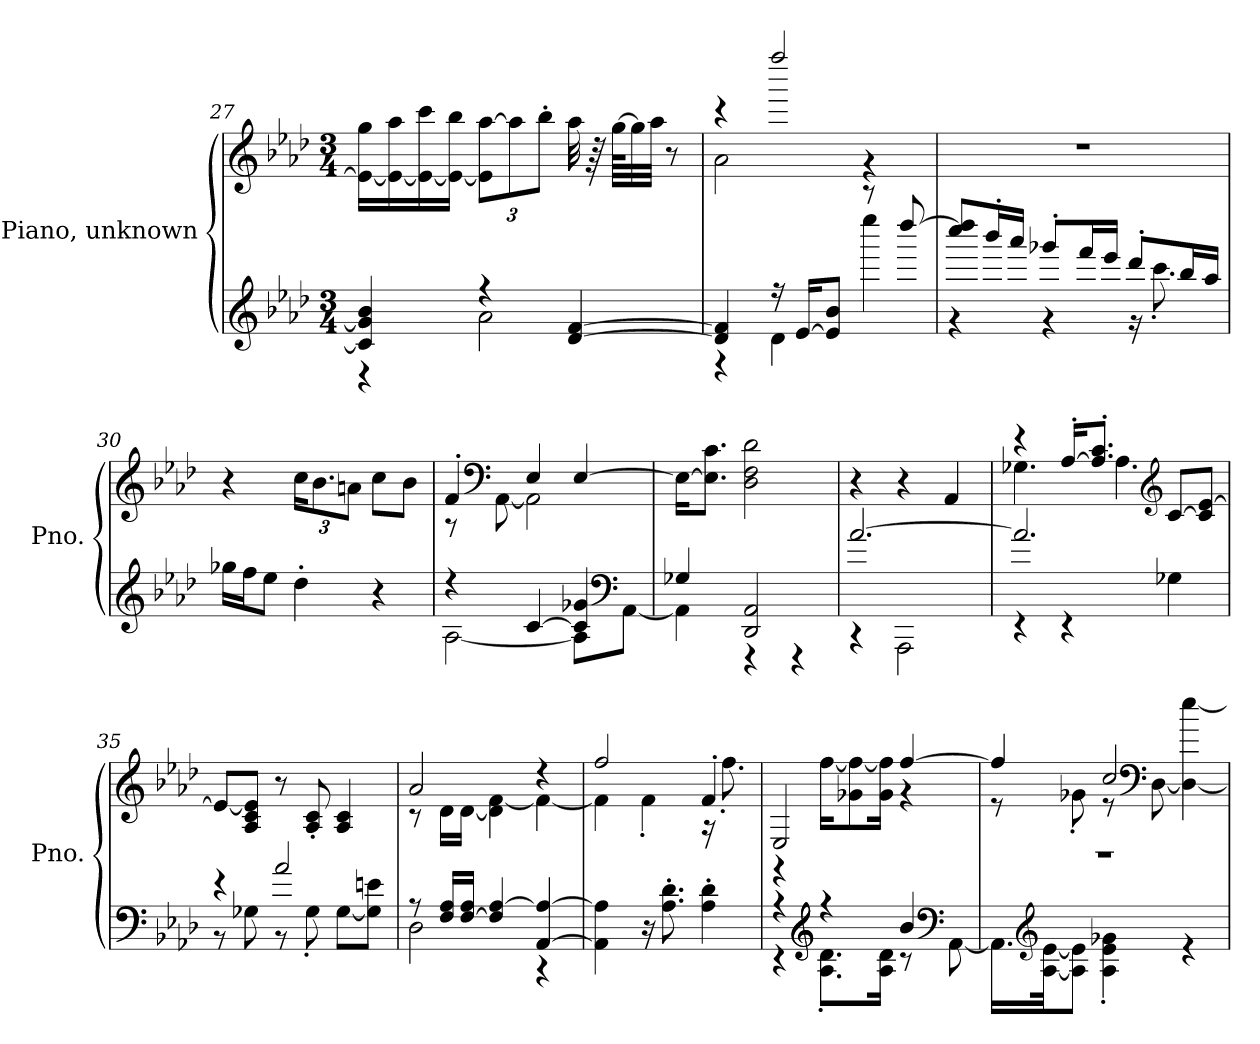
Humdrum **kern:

**kern	**kern
*part1	*part1
*staff2	*staff1
*I"Piano, unknown	*
*I'Pno.	*
*clefG2	*clefG2
*k[b-e-a-d-]	*k[b-e-a-d-]
*M3/4	*M3/4
=27	=27
*^	*
4c/] 4g-/] 4b-/	4r	16e-\_ 16gg\LL
.	.	16e-\_ 16aa-\
.	.	16e-\_ 16ccc\
.	.	16e-\_ 16bb-\JJ
*	*	*Xbrackettup
4r	2a-\	12e-\] [12aa-\L
.	.	12aa-\]
.	.	12bb-'\J
[4d-/ [4f/	.	32aa-\
.	.	64r
.	.	[64gg\KLLL
.	.	32gg\]
.	.	32aa-\JJJ
.	.	8r
!!LO:LB:g=z
=28	=28	=28
*	*	*^
4d-/] 4f/]	4r	4r	2a-\
16r	4d-\	2ffff/	.
[16e-/KL	.	.	.
8e-/] 8b-/J	.	.	.
8r	4eeee-\	.	4r
[8dddd-/	.	.	.
*	*	*v	*v
=29	=29	=29
8cccc/ 8dddd-/]L	4r	2.r
16bbb-'/L	.	.
16aaa-/JJ	.	.
8ggg-X'/L	4r	.
16fff/L	.	.
16eee-/JJ	.	.
8ddd-'/L	16r	.
.	8.ccc'\	.
16bb-/L	.	.
16aa-/JJ	.	.
*v	*v	*
=30	=30
16gg-X\LL	4r
16ff\J	.
8ee-\J	.
4dd-'\	24cc\KL
.	12.b-\
.	12an\J
4r	8cc\L
.	8b-\J
!!LO:PB:g=z
=31	=31
*^	*^
4r	[2A-\	4f'/	8r
*	*	*clefF4	*
.	.	.	[8AA-\
[4c/	.	4E-/	2AA-\]
4c/] 4g-X/	8A-\L]	[4E-/	.
*clefF4	*	*	*
.	[8AA-\J	.	.
*	*	*v	*v
=32	=32	=32
4G-X/	4AA-\]	16E-\KL_
.	.	8.E-\] 8.c\J
2DD-/ 2AA-/	4r	2D-\ 2F\ 2d-\
.	4r	.
=33	=33	=33
[2.a-/	4r	4r
.	2AAA-\	4r
.	.	4AA-/
=34	=34	=34
*	*	*^
2.a-/]	4r	4r	4.G-X\
.	4r	[16A-'/KL	.
.	.	8.A-/]' 8.c/'J	.
.	.	.	4.A-\
*	*	*clefG2	*
.	4G-X\	[8c/L	.
.	.	8c/] [8e-/J	.
*	*	*v	*v
=35	=35	=35
4r	8r	8e-/L_
.	8G-X\	8A-/ 8c/ 8e-/]J
2a-/	8r	8r
.	8G-'\	8A-/' 8c/'
.	[8G-\L	4A-/ 4c/
.	8G-\] 8en\J	.
!!LO:LB:g=z
=36	=36	=36
*	*	*^
8r	2D-\	2a-/	8r
16F/ 16A-/LL	.	.	16d-\LL
[16F/ 16A-/JJ	.	.	[16d-\JJ
4F/] [4A-/	.	.	4d-\] [4f\
[4AA-/ 4A-/_	4r	4r	4f\_
*v	*v	*	*
=37	=37	=37
4AA-\] 4A-\]	2ff/	4f\]
16r	.	4f'\
8.A-\' 8.d-\'	.	.
4A-\' 4d-\'	4f'/	16r
.	.	8.ff'\
=38	=38	=38
*^	*	*
4r	4r	2E-/	4r
*clefG2	*	*	*
4r	8.A-\' 8.d-\'L	.	[16ff\KL
.	.	.	8g-X\ 8ff\_
.	16A-\ 16d-\Jk	.	16g-\ 16ff\]Jk
4b-/	8r	[4ff/	4r
*clefF4	*	*	*
.	[8AA-\	.	.
=39	=39	=39	=39
2.r	16.AA-\LL]	4ff/]	8r
*clefG2	*	*	*
.	[32A-\ [32e-\JK	.	.
.	8A-\] 8e-\]J	.	8g-X'\
.	4A-\' 4e-\' 4g-X\'	2cc/	8r
*	*	*clefF4	*
.	.	.	[8D-\
.	4r	.	4D-\_ [4ee-\
*v	*v	*	*
*	*v	*v
=	=
*-	*-
